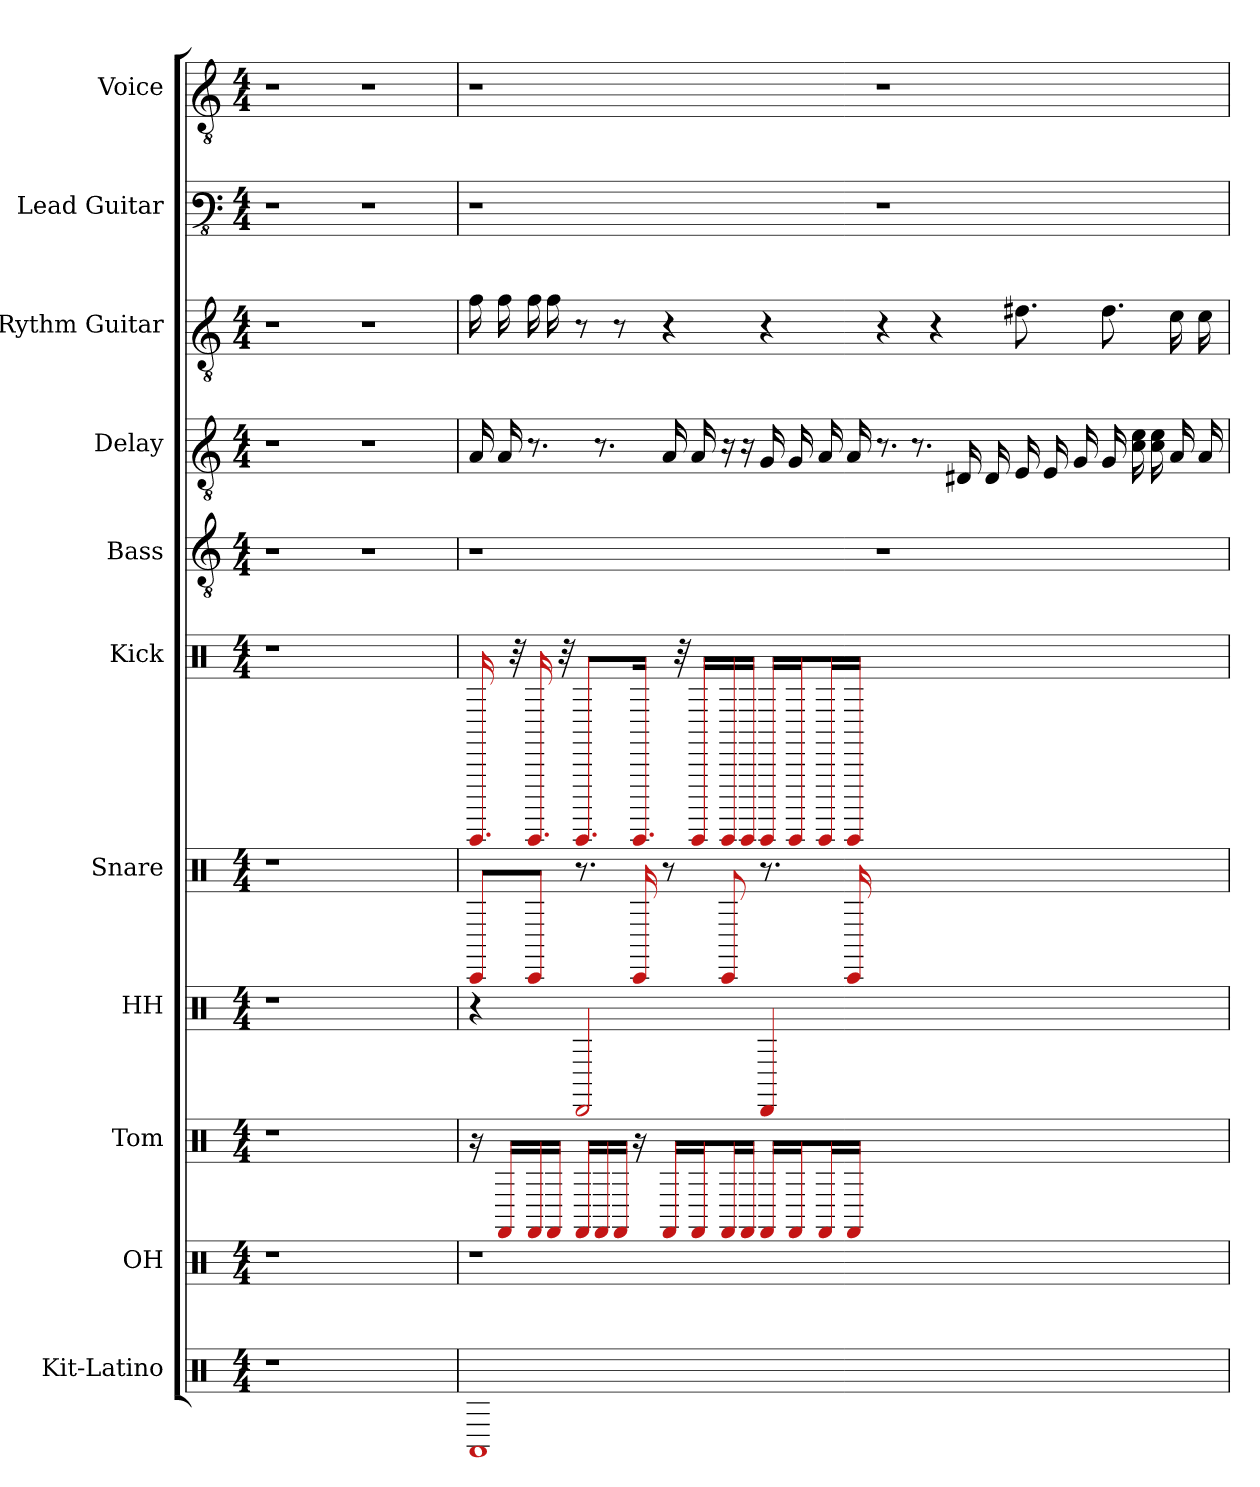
**kern	**kern	**kern	**kern	**kern	**kern	**kern	**kern	**kern	**kern	**kern
*part11	*part10	*part9	*part8	*part7	*part6	*part5	*part4	*part3	*part2	*part1
*staff11	*staff10	*staff9	*staff8	*staff7	*staff6	*staff5	*staff4	*staff3	*staff2	*staff1
*I"Kit-Latino	*I"OH	*I"Tom	*I"HH	*I"Snare	*I"Kick	*I"Bass	*I"Delay	*I"Rythm Guitar	*I"Lead Guitar	*I"Voice
*	*	*	*	*	*	*stria4	*stria6	*stria6	*stria6	*stria6
*clefX	*clefX	*clefX	*clefX	*clefX	*clefX	*clefGv2	*clefGv2	*clefGv2	*clefFv4	*clefGv2
*k[]	*k[]	*k[]	*k[]	*k[]	*k[]	*k[]	*k[]	*k[]	*k[]	*k[]
*M4/4	*M4/4	*M4/4	*M4/4	*M4/4	*M4/4	*M4/4	*M4/4	*M4/4	*M4/4	*M4/4
*MM97	*MM97	*MM97	*MM97	*MM97	*MM97	*MM97	*MM97	*MM97	*MM97	*MM97
=1	=1	=1	=1	=1	=1	=1	=1	=1	=1	=1
1r	1r	1r	1r	1r	1r	1r	1r	1r	1r	1r
1ryy	1ryy	1ryy	1ryy	1ryy	1ryy	1r	1r	1r	1r	1r
=2	=2	=2	=2	=2	=2	=2	=2	=2	=2	=2
1AA#	1r	16r	4r	8CC/L	16.CCCC	1r	16A	16a	1r	1r
.	.	16FF#/LL	.	.	.	.	16A	16a	.	.
.	.	.	.	.	32r	.	.	.	.	.
.	.	16FF#/	.	8CC/J	16.CCCC	.	8.r	16a	.	.
.	.	16FF#/JJ	.	.	.	.	.	16a	.	.
.	.	.	.	.	32r	.	.	.	.	.
.	.	16FF#/LL	2DD	8.r	8.CCCC/L	.	.	8r	.	.
.	.	16FF#/	.	.	.	.	8.r	.	.	.
.	.	16FF#/JJ	.	.	.	.	.	8r	.	.
.	.	16r	.	16CC	16.CCCC/Jk	.	.	.	.	.
.	.	16FF#/LL	.	8r	.	.	16A	4r	.	.
.	.	.	.	.	32r	.	.	.	.	.
.	.	16FF#/J	.	.	16CCCC/LL	.	16A	.	.	.
.	.	16FF#/L	.	8CC	16CCCC/	.	16r	.	.	.
.	.	16FF#/JJ	.	.	16CCCC#/JJ	.	16r	.	.	.
.	.	16FF#/LL	4DD	8.r	16CCCC#/LL	.	16G	4r	.	.
.	.	16FF#/J	.	.	16CCCC/J	.	16G	.	.	.
.	.	16FF#/L	.	.	16CCCC/L	.	16A	.	.	.
.	.	16FF#/JJ	.	16CC	16CCCC#/JJ	.	16A	.	.	.
1ryy	1ryy	1ryy	1ryy	1ryy	1ryy	1r	8.r	4r	1r	1r
.	.	.	.	.	.	.	8.r	.	.	.
.	.	.	.	.	.	.	.	4r	.	.
.	.	.	.	.	.	.	16D#	.	.	.
.	.	.	.	.	.	.	16D#	.	.	.
.	.	.	.	.	.	.	16E	8.f#	.	.
.	.	.	.	.	.	.	16E	.	.	.
.	.	.	.	.	.	.	16G	.	.	.
.	.	.	.	.	.	.	16G	8.f#	.	.
.	.	.	.	.	.	.	16c 16e	.	.	.
.	.	.	.	.	.	.	16c 16e	.	.	.
.	.	.	.	.	.	.	16A	16e	.	.
.	.	.	.	.	.	.	16A	16e	.	.
=	=	=	=	=	=	=	=	=	=	=
*-	*-	*-	*-	*-	*-	*-	*-	*-	*-	*-
